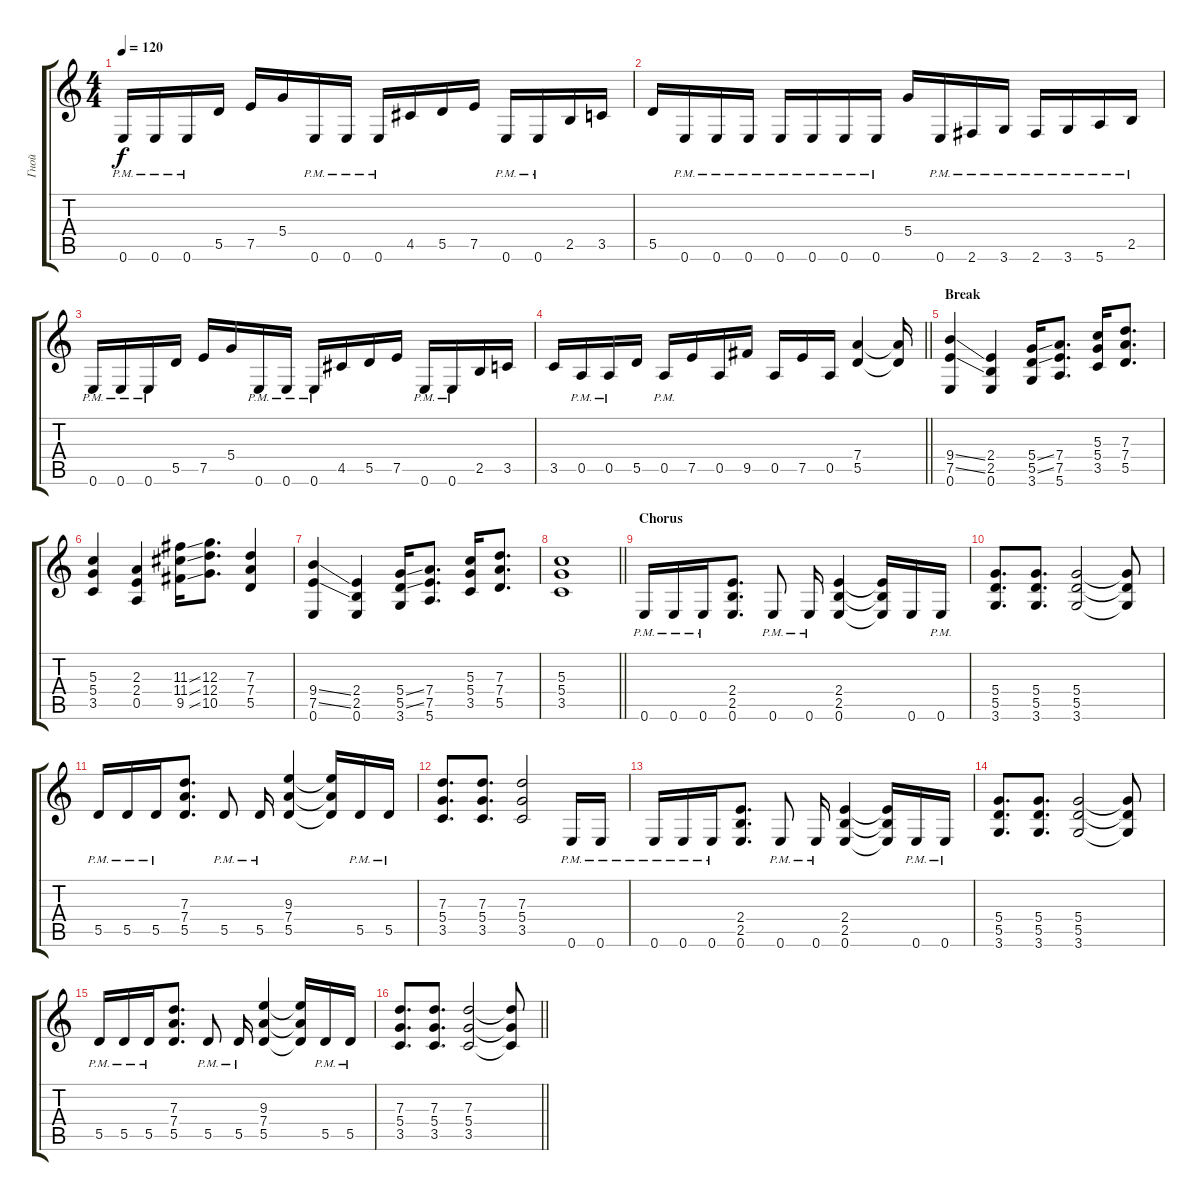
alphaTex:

\track ("Гной" "Гной") {instrument overdrivenguitar}
\staff {score tabs}
\tuning (E4 B3 G3 D3 A2 E2) {hide}
\ts (4 4)
\tempo 120
\clef g2
\ks c
0.6{pm}.16{dy f} 0.6{pm}.16 0.6{pm}.16 5.5.16 7.5.16 5.4.16 0.6{pm}.16 0.6{pm}.16 0.6{pm}.16 4.5.16 5.5.16 7.5.16 0.6{pm}.16 0.6{pm}.16 2.5.16 3.5.16 |
5.5.16 0.6{pm}.16 0.6{pm}.16 0.6{pm}.16 0.6{pm}.16 0.6{pm}.16 0.6{pm}.16 0.6{pm}.16 5.4.16 0.6{pm}.16 2.6{pm}.16 3.6{pm}.16 2.6{pm}.16 3.6{pm}.16 5.6{pm}.16 2.5{pm}.16 |
0.6{pm}.16 0.6{pm}.16 0.6{pm}.16 5.5.16 7.5.16 5.4.16 0.6{pm}.16 0.6{pm}.16 0.6{pm}.16 4.5.16 5.5.16 7.5.16 0.6{pm}.16 0.6{pm}.16 2.5.16 3.5.16 |
\barLineRight lightlight
3.5.16 0.5{pm}.16 0.5{pm}.16 5.5.16 0.5{pm}.16 7.5.16 0.5.16 9.5.16 0.5.16 7.5.16 0.5.16 (7.4 5.5).4 (7.4{t} 5.5{t}).16 |
\section ("" "Break")
(9.4{ss} 7.5{ss} 0.6).4 (2.4 2.5 0.6).4 (5.4{ss} 5.5{ss} 3.6).16 (7.4 7.5 5.6).8{d} (5.3 5.4 3.5).16 (7.3 7.4 5.5).8{d} |
(5.3 5.4 3.5).4 (2.3 2.4 0.5).4 (11.3{ss} 11.4{ss} 9.5{ss}).16 (12.3 12.4 10.5).8{d} (7.3 7.4 5.5).4 |
(9.4{ss} 7.5{ss} 0.6).4 (2.4 2.5 0.6).4 (5.4{ss} 5.5{ss} 3.6).16 (7.4 7.5 5.6).8{d} (5.3 5.4 3.5).16 (7.3 7.4 5.5).8{d} |
\barLineRight lightlight
(5.3 5.4 3.5).1 |
\section ("" "Chorus")
0.6{pm}.16 0.6{pm}.16 0.6{pm}.16 (2.4 2.5 0.6).8{d} 0.6{pm}.8 0.6{pm}.16 (2.4 2.5 0.6).4 (2.4{t} 2.5{t} 0.6{t}).16 0.6.16 0.6{pm}.16 |
(5.4 5.5 3.6).8{d} (5.4 5.5 3.6).8{d} (5.4 5.5 3.6).2 (5.4{t} 5.5{t} 3.6{t}).8 |
5.5{pm}.16 5.5{pm}.16 5.5{pm}.16 (7.3 7.4 5.5).8{d} 5.5{pm}.8 5.5{pm}.16 (9.3 7.4 5.5).4 (9.3{t} 7.4{t} 5.5{t}).16 5.5{pm}.16 5.5{pm}.16 |
(7.3 5.4 3.5).8{d} (7.3 5.4 3.5).8{d} (7.3 5.4 3.5).2 0.6{pm}.16 0.6{pm}.16 |
0.6{pm}.16 0.6{pm}.16 0.6{pm}.16 (2.4 2.5 0.6).8{d} 0.6{pm}.8 0.6{pm}.16 (2.4 2.5 0.6).4 (2.4{t} 2.5{t} 0.6{t}).16 0.6{pm}.16 0.6{pm}.16 |
(5.4 5.5 3.6).8{d} (5.4 5.5 3.6).8{d} (5.4 5.5 3.6).2 (5.4{t} 5.5{t} 3.6{t}).8 |
5.5{pm}.16 5.5{pm}.16 5.5{pm}.16 (7.3 7.4 5.5).8{d} 5.5{pm}.8 5.5{pm}.16 (9.3 7.4 5.5).4 (9.3{t} 7.4{t} 5.5{t}).16 5.5{pm}.16 5.5{pm}.16 |
\barLineRight lightlight
(7.3 5.4 3.5).8{d} (7.3 5.4 3.5).8{d} (7.3 5.4 3.5).2 (7.3{t} 5.4{t} 3.5{t}).8
